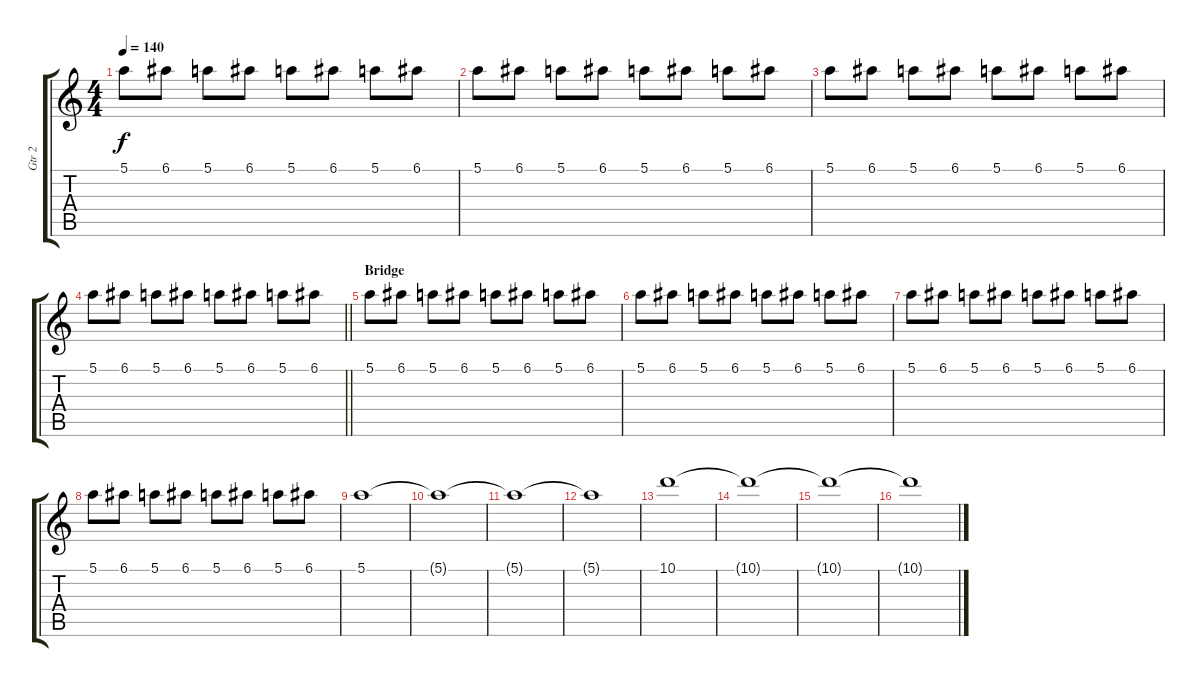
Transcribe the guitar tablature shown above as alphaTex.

\track ("Gtr 2" "Gtr 2") {instrument overdrivenguitar}
\staff {score tabs}
\tuning (E4 B3 G3 D3 A2 D2) {hide}
\ts (4 4)
\tempo 140
\clef g2
\ks c
5.1.8{dy f} 6.1.8 5.1.8 6.1.8 5.1.8 6.1.8 5.1.8 6.1.8 |
5.1.8 6.1.8 5.1.8 6.1.8 5.1.8 6.1.8 5.1.8 6.1.8 |
5.1.8 6.1.8 5.1.8 6.1.8 5.1.8 6.1.8 5.1.8 6.1.8 |
\barLineRight lightlight
5.1.8 6.1.8 5.1.8 6.1.8 5.1.8 6.1.8 5.1.8 6.1.8 |
\section ("" "Bridge")
5.1.8 6.1.8 5.1.8 6.1.8 5.1.8 6.1.8 5.1.8 6.1.8 |
5.1.8 6.1.8 5.1.8 6.1.8 5.1.8 6.1.8 5.1.8 6.1.8 |
5.1.8 6.1.8 5.1.8 6.1.8 5.1.8 6.1.8 5.1.8 6.1.8 |
5.1.8 6.1.8 5.1.8 6.1.8 5.1.8 6.1.8 5.1.8 6.1.8 |
5.1.1 |
5.1{t}.1 |
5.1{t}.1 |
5.1{t}.1 |
10.1.1 |
10.1{t}.1 |
10.1{t}.1 |
10.1{t}.1
